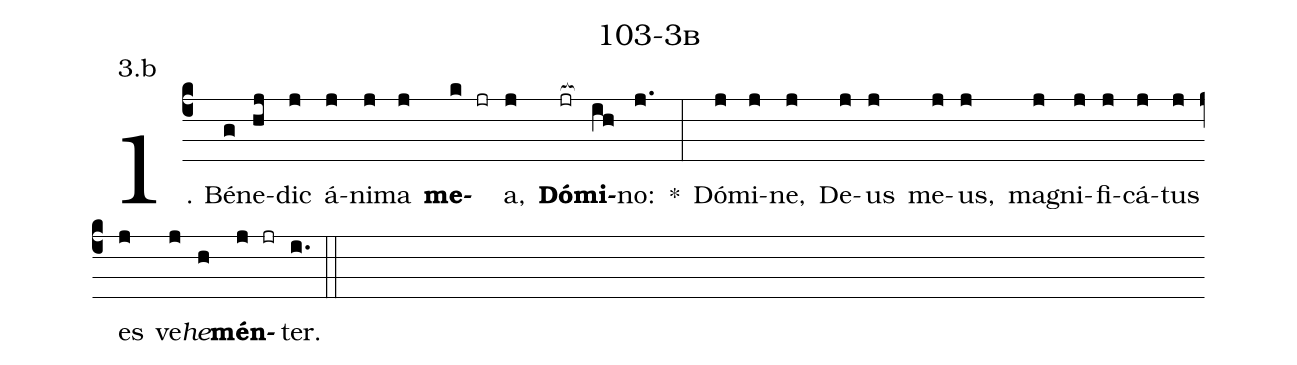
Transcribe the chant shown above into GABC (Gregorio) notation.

name: 103-3b;
annotation: 3.b;
%%
(c4)1. Bé(g)ne(hj)dic(j) á(j)ni(j)ma(j) <b>me</b>(k jr)a,(j) <b>Dó</b>(jr[ocb:1{])<b>mi</b>(ih[ocb:0}])no:(j.) *(:) Dó(j)mi(j)ne,(j) De(j)us(j) me(j)us,(j) ma(j)gni(j)fi(j)cá(j)tus(j) es(j) ve(j)<i>he</i>(h)<b>mén</b>(j jr)ter.(i.) (::)
